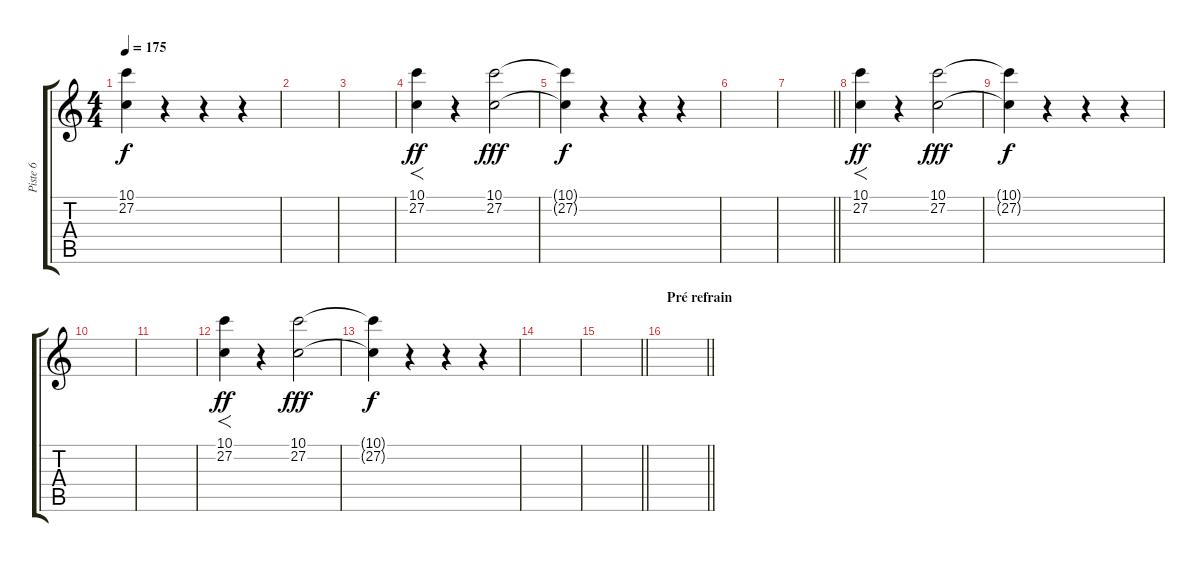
\track ("Piste 6" "Piste 6") {instrument lead2sawtooth}
\staff {score tabs}
\tuning (D4 A3 F3 C3 G2 C2) {hide}
\ts (4 4)
\tempo 175
\clef g2
\ks c
(10.1{t} 27.2{t}).4{dy f} r.4 r.4 r.4 |
|
|
(10.1 27.2).4{f dy ff} r.4{volume 0} (10.1 27.2).2{dy fff volume 12} |
(10.1{t} 27.2{t}).4{dy f} r.4 r.4 r.4 |
|
\barLineRight lightlight
|
(10.1 27.2).4{f dy ff} r.4{volume 0} (10.1 27.2).2{dy fff volume 12} |
(10.1{t} 27.2{t}).4{dy f} r.4 r.4 r.4 |
|
|
(10.1 27.2).4{f dy ff} r.4{volume 0} (10.1 27.2).2{dy fff volume 12} |
(10.1{t} 27.2{t}).4{dy f} r.4 r.4 r.4 |
|
\barLineRight lightlight
|
\section ("" "Pré refrain")
\barLineRight lightlight
